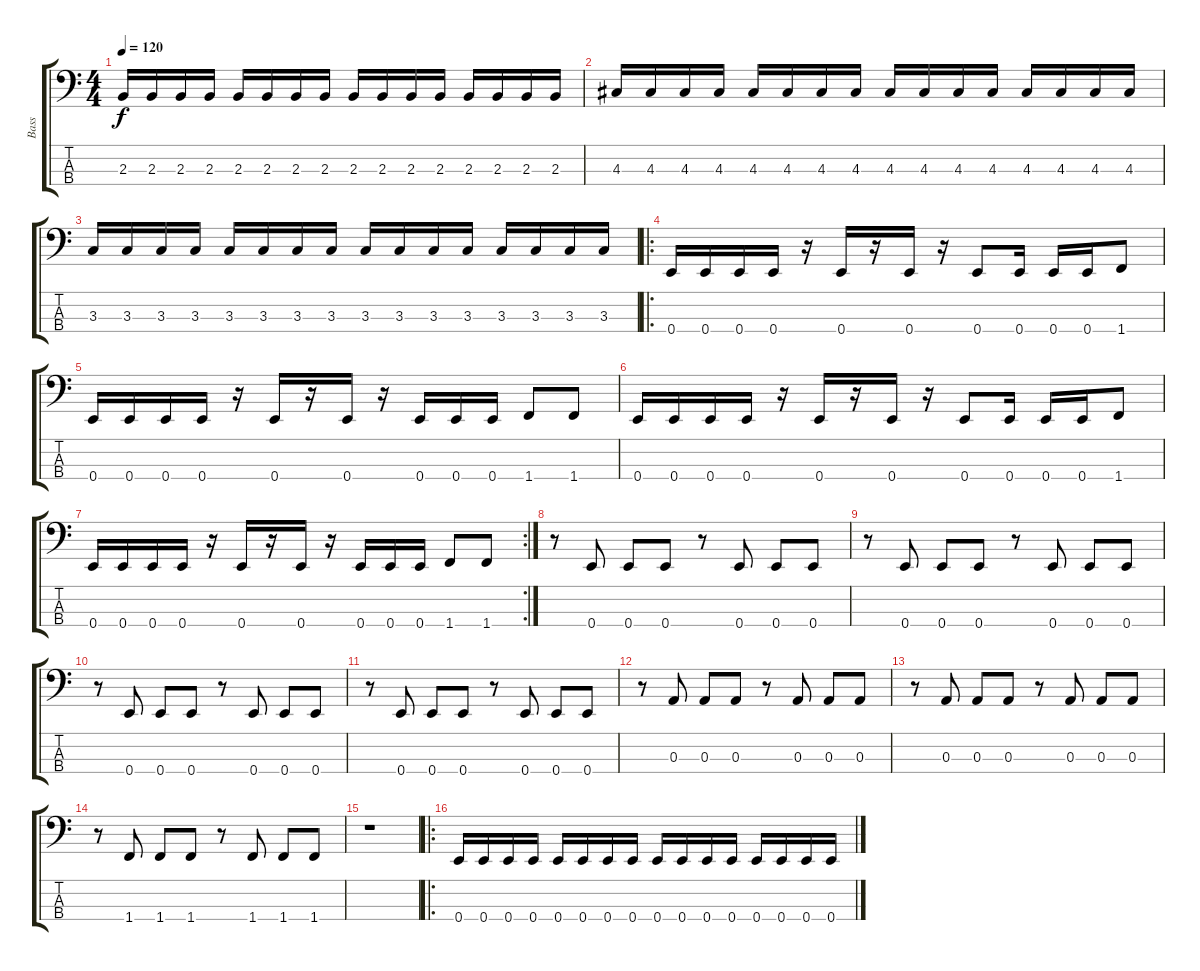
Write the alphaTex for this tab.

\track ("Bass" "Bass") {instrument electricbasspick}
\staff {score tabs}
\tuning (G2 D2 A1 E1) {hide}
\ts (4 4)
\tempo 120
\clef f4
\ks c
2.3.16{dy f} 2.3.16 2.3.16 2.3.16 2.3.16 2.3.16 2.3.16 2.3.16 2.3.16 2.3.16 2.3.16 2.3.16 2.3.16 2.3.16 2.3.16 2.3.16 |
4.3.16 4.3.16 4.3.16 4.3.16 4.3.16 4.3.16 4.3.16 4.3.16 4.3.16 4.3.16 4.3.16 4.3.16 4.3.16 4.3.16 4.3.16 4.3.16 |
3.3.16 3.3.16 3.3.16 3.3.16 3.3.16 3.3.16 3.3.16 3.3.16 3.3.16 3.3.16 3.3.16 3.3.16 3.3.16 3.3.16 3.3.16 3.3.16 |
\ro
0.4.16 0.4.16 0.4.16 0.4.16 r.16 0.4.16 r.16 0.4.16 r.16 0.4.8 0.4.16 0.4.16 0.4.16 1.4.8 |
0.4.16 0.4.16 0.4.16 0.4.16 r.16 0.4.16 r.16 0.4.16 r.16 0.4.16 0.4.16 0.4.16 1.4.8 1.4.8 |
0.4.16 0.4.16 0.4.16 0.4.16 r.16 0.4.16 r.16 0.4.16 r.16 0.4.8 0.4.16 0.4.16 0.4.16 1.4.8 |
\rc 2
0.4.16 0.4.16 0.4.16 0.4.16 r.16 0.4.16 r.16 0.4.16 r.16 0.4.16 0.4.16 0.4.16 1.4.8 1.4.8 |
r.8 0.4.8 0.4.8 0.4.8 r.8 0.4.8 0.4.8 0.4.8 |
r.8 0.4.8 0.4.8 0.4.8 r.8 0.4.8 0.4.8 0.4.8 |
r.8 0.4.8 0.4.8 0.4.8 r.8 0.4.8 0.4.8 0.4.8 |
r.8 0.4.8 0.4.8 0.4.8 r.8 0.4.8 0.4.8 0.4.8 |
r.8 0.3.8 0.3.8 0.3.8 r.8 0.3.8 0.3.8 0.3.8 |
r.8 0.3.8 0.3.8 0.3.8 r.8 0.3.8 0.3.8 0.3.8 |
r.8 1.4.8 1.4.8 1.4.8 r.8 1.4.8 1.4.8 1.4.8 |
r.1 |
\ro
0.4.16 0.4.16 0.4.16 0.4.16 0.4.16 0.4.16 0.4.16 0.4.16 0.4.16 0.4.16 0.4.16 0.4.16 0.4.16 0.4.16 0.4.16 0.4.16
